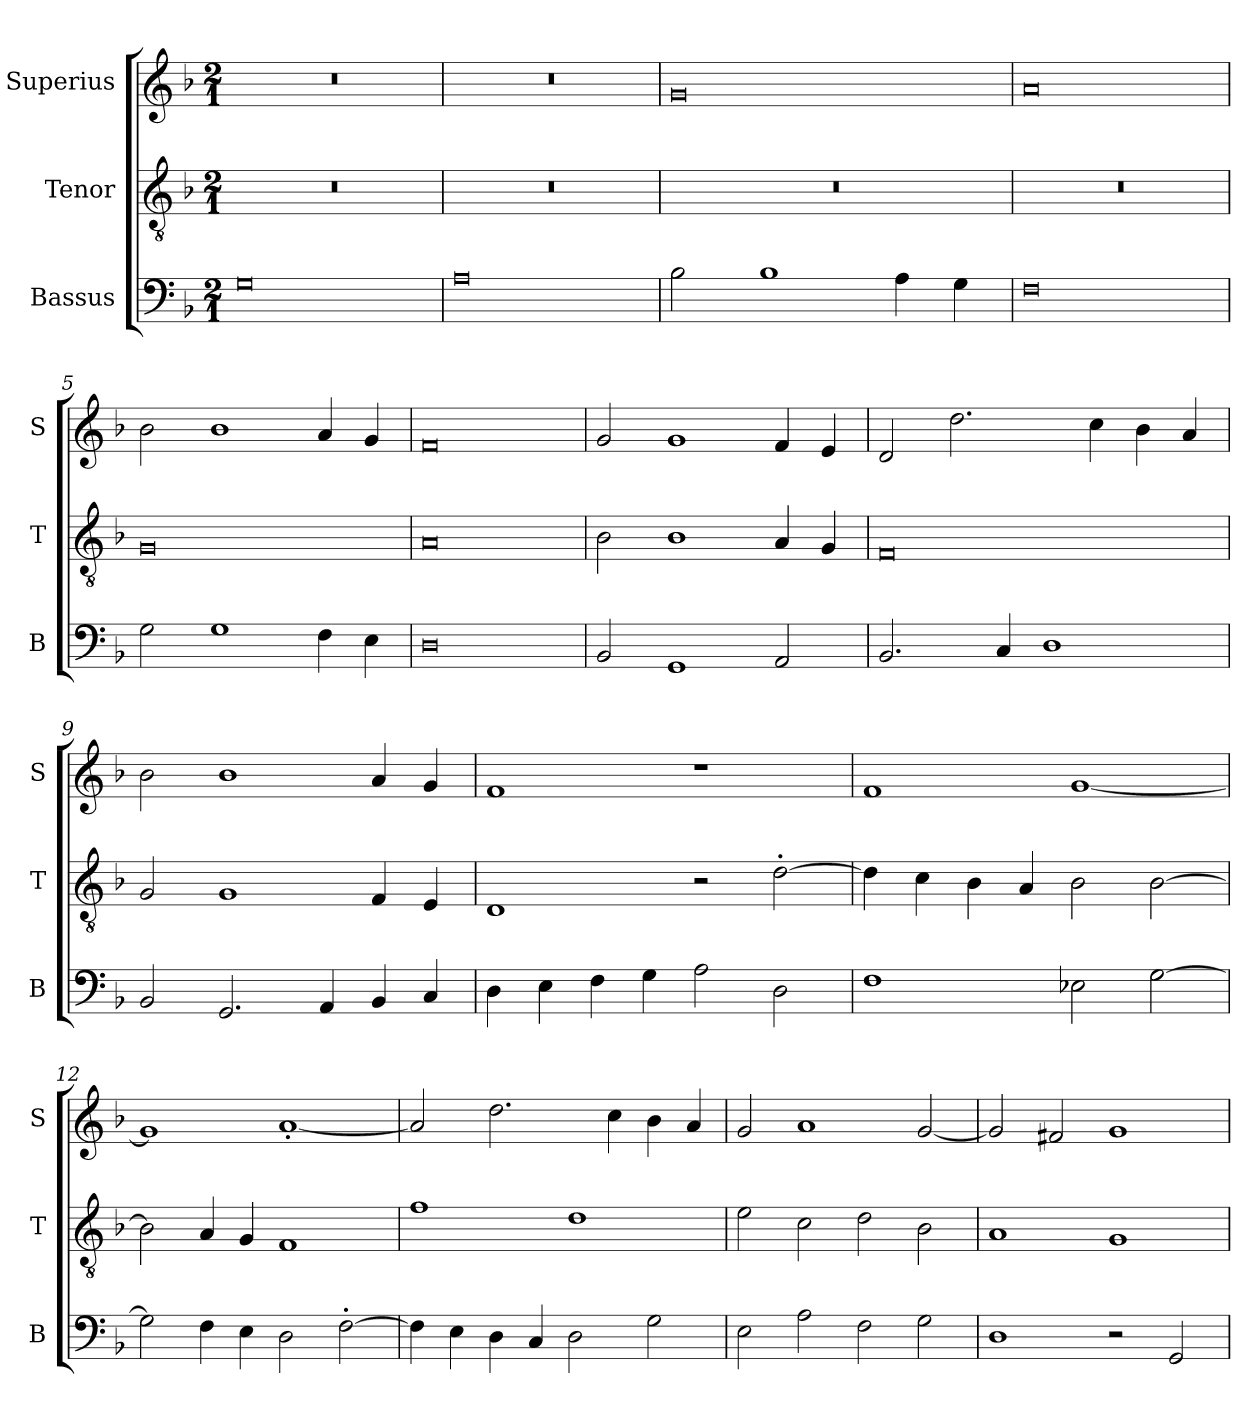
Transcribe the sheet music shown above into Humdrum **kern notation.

**kern	**kern	**kern
*part3	*part2	*part1
*staff3	*staff2	*staff1
*I"Bassus	*I"Tenor	*I"Superius
*I'B	*I'T	*I'S
*clefF4	*clefGv2	*clefG2
*k[b-]	*k[b-]	*k[b-]
*d:	*d:	*d:
*M2/1	*M2/1	*M2/1
=1	=1	=1
0G	0r	0r
=2	=2	=2
0A	0r	0r
=3	=3	=3
2B-	0r	0g
1B-	.	.
4A	.	.
4G	.	.
=4	=4	=4
0F	0r	0a
=5	=5	=5
2G	0G	2b-
1G	.	1b-
4F	.	4a
4E	.	4g
=6	=6	=6
0D	0A	0f
=7	=7	=7
2BB-	2B-	2g
1GG	1B-	1g
2AA	4A	4f
.	4G	4e
=8	=8	=8
2.BB-	0F	2d
.	.	2.dd
4C	.	.
1D	.	.
.	.	4cc
.	.	4b-
.	.	4a
=9	=9	=9
2BB-	2G	2b-
2.GG	1G	1b-
4AA	.	.
4BB-	4F	4a
4C	4E	4g
=10	=10	=10
4D	1D	1f
4E	.	.
4F	.	.
4G	.	.
2A	2r	1r
2D	[2d'	.
=11	=11	=11
1F	4d]	1f
.	4c	.
.	4B-	.
.	4A	.
2E-X	2B-	[1g
[2G	[2B-	.
=12	=12	=12
2G]	2B-]	1g]
4F	4A	.
4E	4G	.
2D	1F	[1a'
[2F'	.	.
=13	=13	=13
4F]	1f	2a]
4E	.	.
4D	.	2.dd
4C	.	.
2D	1d	.
.	.	4cc
2G	.	4b-
.	.	4a
=14	=14	=14
2E	2e	2g
2A	2c	1a
2F	2d	.
2G	2B-	[2g
=15	=15	=15
1D	1A	2g]
.	.	2f#X
2r	1G	1g
2GG	.	.
=	=	=
*-	*-	*-
